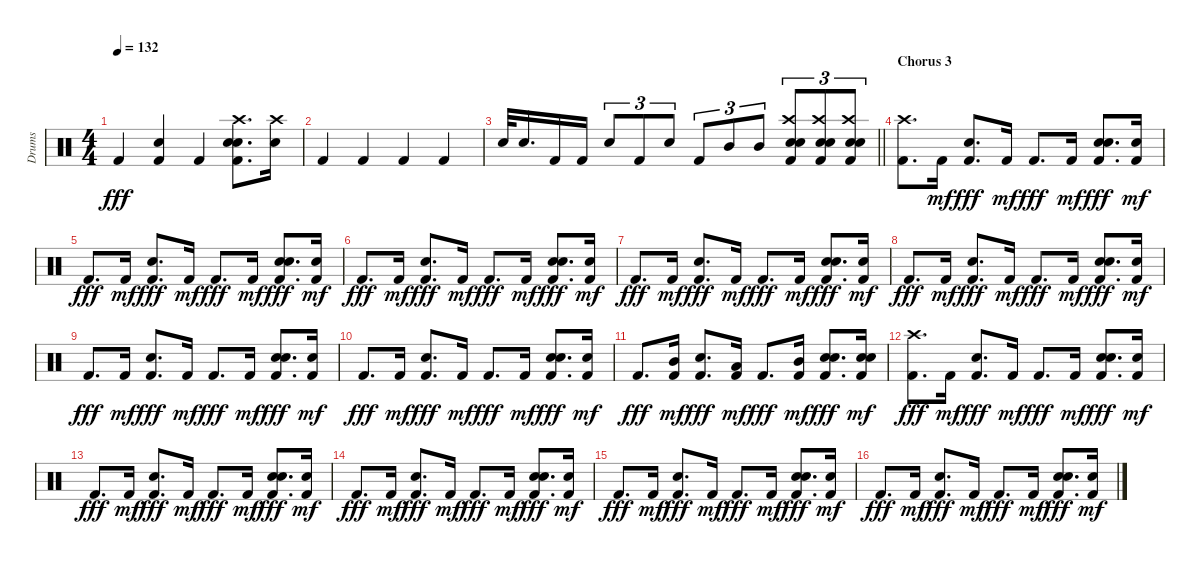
\track ("Drums" "Drums") {instrument percussion}
\staff {score}
\articulation defaults
\ts (4 4)
\tempo 132
\clef neutral
\ks c "Kick (hit) 2".4{dy fff}
("Snare (hit) 2" "Kick (hit) 2").4 "Kick (hit) 2".4 ("Crash high (hit)" "Hand Clap (hit)" "Snare (hit) 2" "Kick (hit) 2").8{d} ("Crash high (hit)" "Hand Clap (hit)").16 |
"Kick (hit) 2".4 "Kick (hit) 2".4 "Kick (hit) 2".4 "Kick (hit) 2".4 |
\barLineRight lightlight "Snare (hit) 2".32 "Snare (hit) 2".16{d} "Kick (hit) 2".16 "Kick (hit) 2".16 "Snare (hit) 2".8{tu (3 2)} "Kick (hit) 2".8{tu (3 2)} "Snare (hit) 2".8{tu (3 2)} "Kick (hit) 2".8{tu (3 2)} "Mid Tom (hit)".8{tu (3 2)} "Mid Tom (hit)".8{tu (3 2)}
("Crash high (hit)" "Hand Clap (hit)" "Snare (hit) 2" "Kick (hit) 2").8{tu (3 2)} ("Crash high (hit)" "Hand Clap (hit)" "Snare (hit) 2" "Kick (hit) 2").8{tu (3 2)} ("Crash high (hit)" "Hand Clap (hit)" "Snare (hit) 2" "Kick (hit) 2").8{tu (3 2)} |
\section ("" "Chorus 3")
("Crash high (hit)" "Kick (hit) 2").8{d} "Kick (hit) 2".16{dy mf} ("Snare (hit) 2" "Kick (hit) 2").8{d dy fff} "Kick (hit) 2".16{dy mf} "Kick (hit) 2".8{d dy fff} "Kick (hit) 2".16{dy mf} ("Hand Clap (hit)" "Snare (hit) 2" "Kick (hit) 2").8{d dy fff} ("Hand Clap (hit)" "Kick (hit) 2").16{dy mf} |
"Kick (hit) 2".8{d dy fff} "Kick (hit) 2".16{dy mf} ("Snare (hit) 2" "Kick (hit) 2").8{d dy fff} "Kick (hit) 2".16{dy mf} "Kick (hit) 2".8{d dy fff} "Kick (hit) 2".16{dy mf} ("Hand Clap (hit)" "Snare (hit) 2" "Kick (hit) 2").8{d dy fff} ("Hand Clap (hit)" "Kick (hit) 2").16{dy mf} |
"Kick (hit) 2".8{d dy fff} "Kick (hit) 2".16{dy mf} ("Snare (hit) 2" "Kick (hit) 2").8{d dy fff} "Kick (hit) 2".16{dy mf} "Kick (hit) 2".8{d dy fff} "Kick (hit) 2".16{dy mf} ("Hand Clap (hit)" "Snare (hit) 2" "Kick (hit) 2").8{d dy fff} ("Hand Clap (hit)" "Kick (hit) 2").16{dy mf} |
"Kick (hit) 2".8{d dy fff} "Kick (hit) 2".16{dy mf} ("Snare (hit) 2" "Kick (hit) 2").8{d dy fff} "Kick (hit) 2".16{dy mf} "Kick (hit) 2".8{d dy fff} "Kick (hit) 2".16{dy mf} ("Hand Clap (hit)" "Snare (hit) 2" "Kick (hit) 2").8{d dy fff} ("Hand Clap (hit)" "Kick (hit) 2").16{dy mf} |
"Kick (hit) 2".8{d dy fff} "Kick (hit) 2".16{dy mf} ("Snare (hit) 2" "Kick (hit) 2").8{d dy fff} "Kick (hit) 2".16{dy mf} "Kick (hit) 2".8{d dy fff} "Kick (hit) 2".16{dy mf} ("Hand Clap (hit)" "Snare (hit) 2" "Kick (hit) 2").8{d dy fff} ("Hand Clap (hit)" "Kick (hit) 2").16{dy mf} |
"Kick (hit) 2".8{d dy fff} "Kick (hit) 2".16{dy mf} ("Snare (hit) 2" "Kick (hit) 2").8{d dy fff} "Kick (hit) 2".16{dy mf} "Kick (hit) 2".8{d dy fff} "Kick (hit) 2".16{dy mf} ("Hand Clap (hit)" "Snare (hit) 2" "Kick (hit) 2").8{d dy fff} ("Hand Clap (hit)" "Kick (hit) 2").16{dy mf} |
"Kick (hit) 2".8{d dy fff} "Kick (hit) 2".16{dy mf} ("Snare (hit) 2" "Kick (hit) 2").8{d dy fff} "Kick (hit) 2".16{dy mf} "Kick (hit) 2".8{d dy fff} "Kick (hit) 2".16{dy mf} ("Hand Clap (hit)" "Snare (hit) 2" "Kick (hit) 2").8{d dy fff} ("Hand Clap (hit)" "Kick (hit) 2").16{dy mf} |
"Kick (hit) 2".8{d dy fff} ("Mid Tom (hit)" "Kick (hit) 2").16{dy mf} ("Snare (hit) 2" "Kick (hit) 2").8{d dy fff} ("Low Tom (hit)" "Kick (hit) 2").16{dy mf} "Kick (hit) 2".8{d dy fff} ("Mid Tom (hit)" "Kick (hit) 2").16{dy mf} ("Hand Clap (hit)" "Snare (hit) 2" "Kick (hit) 2").8{d dy fff} ("Hand Clap (hit)" "Snare (hit) 2" "Kick (hit) 2").16{dy mf} |
("Crash high (hit)" "Kick (hit) 2").8{d dy fff} "Kick (hit) 2".16{dy mf} ("Snare (hit) 2" "Kick (hit) 2").8{d dy fff} "Kick (hit) 2".16{dy mf} "Kick (hit) 2".8{d dy fff} "Kick (hit) 2".16{dy mf} ("Hand Clap (hit)" "Snare (hit) 2" "Kick (hit) 2").8{d dy fff} ("Hand Clap (hit)" "Kick (hit) 2").16{dy mf} |
"Kick (hit) 2".8{d dy fff} "Kick (hit) 2".16{dy mf} ("Snare (hit) 2" "Kick (hit) 2").8{d dy fff} "Kick (hit) 2".16{dy mf} "Kick (hit) 2".8{d dy fff} "Kick (hit) 2".16{dy mf} ("Hand Clap (hit)" "Snare (hit) 2" "Kick (hit) 2").8{d dy fff} ("Hand Clap (hit)" "Kick (hit) 2").16{dy mf} |
"Kick (hit) 2".8{d dy fff} "Kick (hit) 2".16{dy mf} ("Snare (hit) 2" "Kick (hit) 2").8{d dy fff} "Kick (hit) 2".16{dy mf} "Kick (hit) 2".8{d dy fff} "Kick (hit) 2".16{dy mf} ("Hand Clap (hit)" "Snare (hit) 2" "Kick (hit) 2").8{d dy fff} ("Hand Clap (hit)" "Kick (hit) 2").16{dy mf} |
"Kick (hit) 2".8{d dy fff} "Kick (hit) 2".16{dy mf} ("Snare (hit) 2" "Kick (hit) 2").8{d dy fff} "Kick (hit) 2".16{dy mf} "Kick (hit) 2".8{d dy fff} "Kick (hit) 2".16{dy mf} ("Hand Clap (hit)" "Snare (hit) 2" "Kick (hit) 2").8{d dy fff} ("Hand Clap (hit)" "Kick (hit) 2").16{dy mf} |
"Kick (hit) 2".8{d dy fff} "Kick (hit) 2".16{dy mf} ("Snare (hit) 2" "Kick (hit) 2").8{d dy fff} "Kick (hit) 2".16{dy mf} "Kick (hit) 2".8{d dy fff} "Kick (hit) 2".16{dy mf} ("Hand Clap (hit)" "Snare (hit) 2" "Kick (hit) 2").8{d dy fff} ("Hand Clap (hit)" "Kick (hit) 2").16{dy mf}
